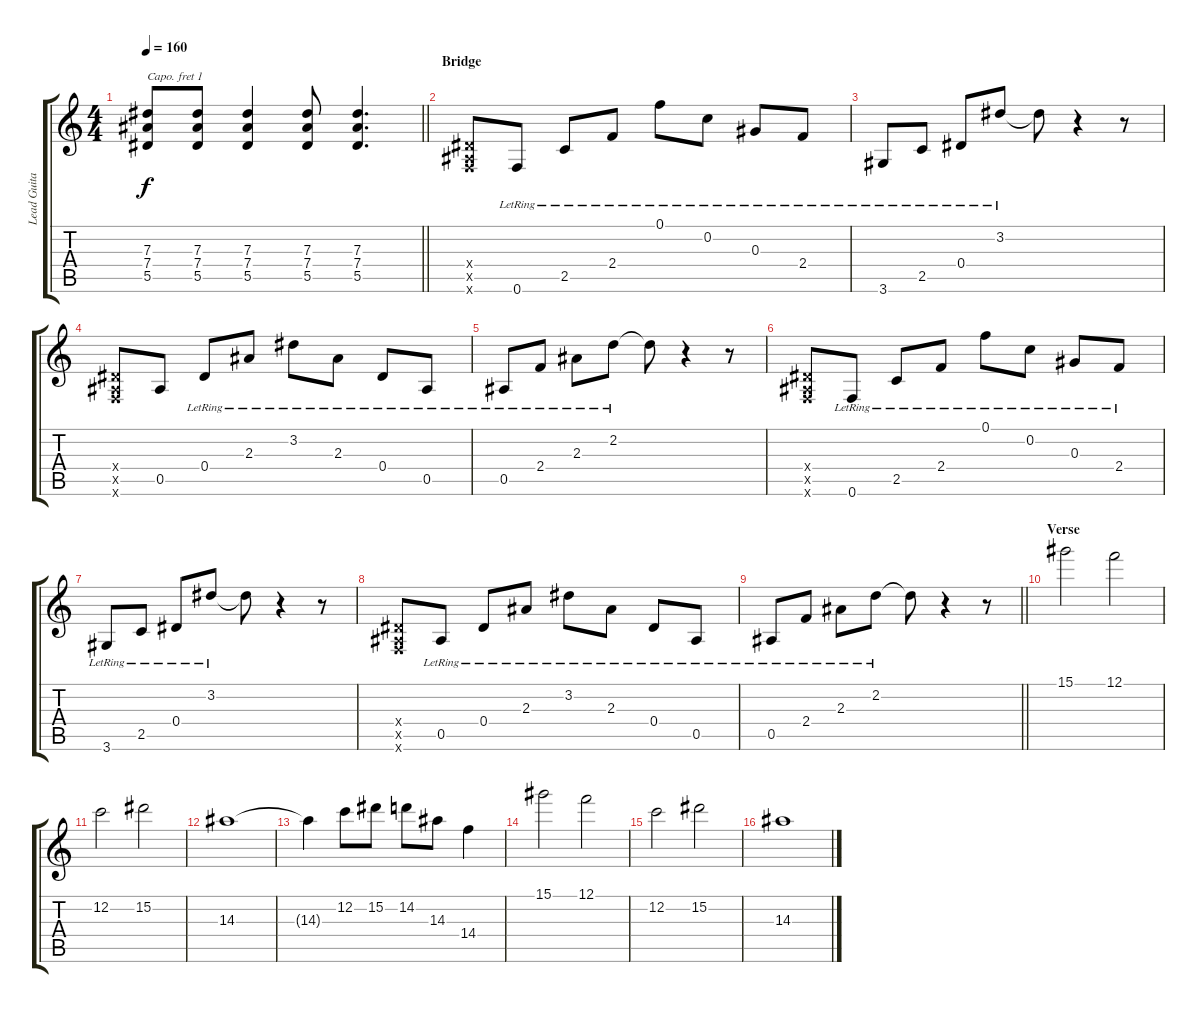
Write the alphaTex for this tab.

\track ("Lead Guitar" "Lead Guita") {instrument electricguitarjazz}
\staff {score tabs}
\capo 1
\tuning (E4 B3 G3 D3 A2 E2) {hide}
\ts (4 4)
\tempo 160
\clef g2
\barLineRight lightlight
\ks c
(7.3{t} 7.4{t} 5.5{t}).8{dy f} (7.3 7.4 5.5).8 (7.3 7.4 5.5).4 (7.3 7.4 5.5).8 (7.3 7.4 5.5).4{d} |
\section ("" "Bridge")
(0.4{x} 0.5{x} 0.6{x}).8{instrument electricguitarjazz} 0.6{lr}.8 2.5{lr}.8 2.4{lr}.8 0.1{lr}.8 0.2{lr}.8 0.3{lr}.8 2.4{lr}.8 |
3.6{lr}.8 2.5{lr}.8 0.4{lr}.8 3.2{lr}.8 3.2{t}.8 r.4 r.8 |
(0.4{x} 0.5{x} 0.6{x}).8 0.5.8 0.4{lr}.8 2.3{lr}.8 3.2{lr}.8 2.3{lr}.8 0.4{lr}.8 0.5{lr}.8 |
0.5{lr}.8 2.4{lr}.8 2.3{lr}.8 2.2{lr}.8 2.2{t}.8 r.4 r.8 |
(0.4{x} 0.5{x} 0.6{x}).8 0.6{lr}.8 2.5{lr}.8 2.4{lr}.8 0.1{lr}.8 0.2{lr}.8 0.3{lr}.8 2.4{lr}.8 |
3.6{lr}.8 2.5{lr}.8 0.4{lr}.8 3.2{lr}.8 3.2{t}.8 r.4 r.8 |
(0.4{x} 0.5{x} 0.6{x}).8 0.5{lr}.8 0.4{lr}.8 2.3{lr}.8 3.2{lr}.8 2.3{lr}.8 0.4{lr}.8 0.5{lr}.8 |
\barLineRight lightlight
0.5{lr}.8 2.4{lr}.8 2.3{lr}.8 2.2{lr}.8 2.2{t}.8 r.4 r.8 |
\section ("" "Verse")
15.1.2 12.1.2 |
12.2.2 15.2.2 |
14.3.1 |
14.3{t}.4 12.2.8 15.2.8 14.2.8 14.3.8 14.4.4 |
15.1.2 12.1.2 |
12.2.2 15.2.2 |
14.3.1
